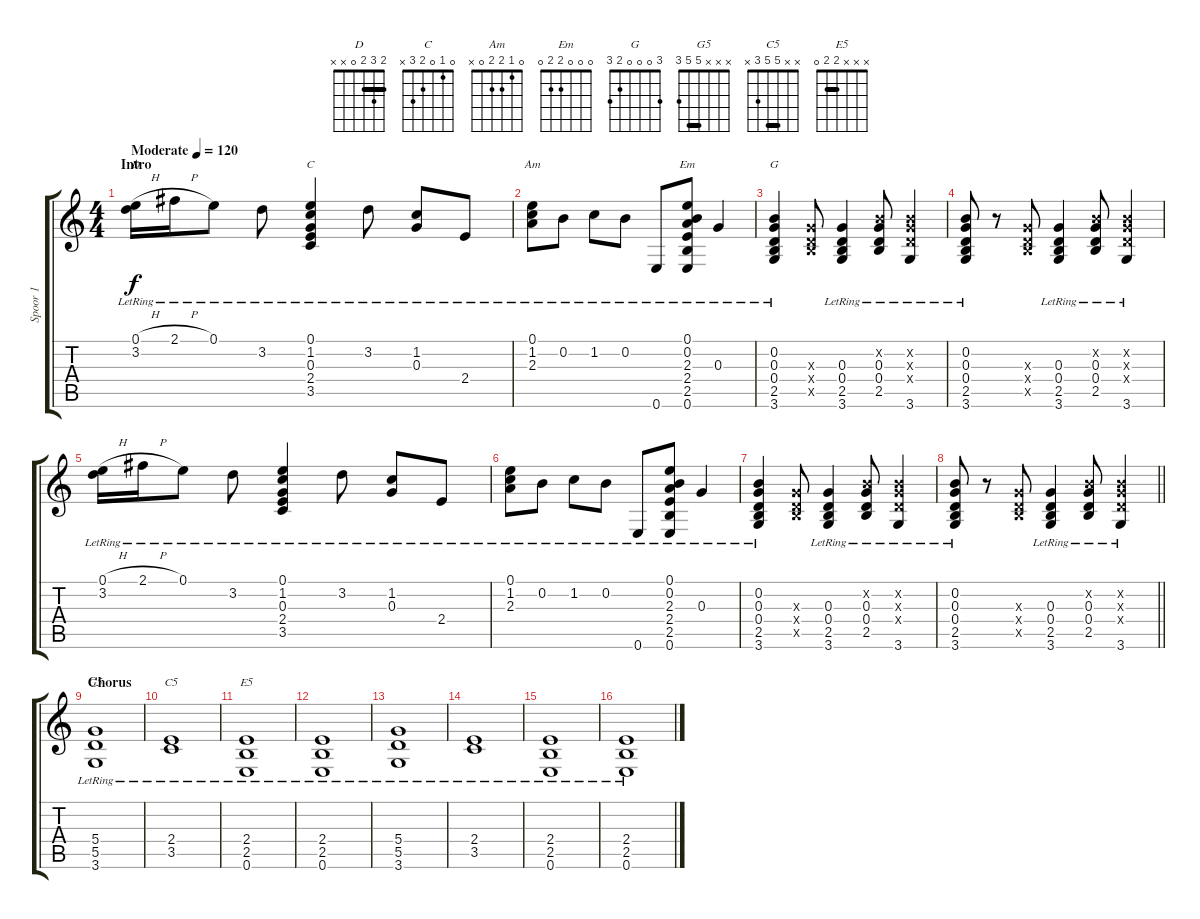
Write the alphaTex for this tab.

\track ("Spoor 1" "Spoor 1") {instrument acousticguitarsteel}
\staff {score tabs}
\tuning (E4 B3 G3 D3 A2 E2) {hide}
\chord ("D" 2 3 2 0 x x) {barre 2}
\chord ("C" 0 1 0 2 3 x)
\chord ("Am" 0 1 2 2 0 x)
\chord ("Em" 0 0 0 2 2 0)
\chord ("G" 3 0 0 0 2 3)
\chord ("G5" x x x 5 5 3) {barre 5}
\chord ("C5" x x 5 5 3 x) {barre 5}
\chord ("E5" x x x 2 2 0) {barre 2}
\ts (4 4)
\section ("" "Intro")
\tempo (120 "Moderate")
\clef g2
\ks c
(0.1{h lr} 3.2{lr}).16{ch "D" dy f instrument acousticguitarsteel} 2.1{h lr}.16 0.1{lr}.8 3.2{lr}.8 (0.1{lr} 1.2{lr} 0.3{lr} 2.4{lr} 3.5{lr}).4{ch "C"} 3.2{lr}.8 (1.2{lr} 0.3{lr}).8 2.4{lr}.8 |
(0.1{lr} 1.2{lr} 2.3{lr}).8{ch "Am"} 0.2{lr}.8 1.2{lr}.8 0.2{lr}.8 0.6{lr}.8 (0.1{lr} 0.2{lr} 2.3{lr} 2.4{lr} 2.5{lr} 0.6{lr}).8{ch "Em"} 0.3{lr}.4 |
(0.2{lr} 0.3{lr} 0.4{lr} 2.5{lr} 3.6{lr}).4{ch "G"} (0.3{x} 0.4{x} 2.5{x}).8 (0.3{lr} 0.4{lr} 2.5{lr} 3.6{lr}).4 (0.2{x} 0.3{lr} 0.4{lr} 2.5{lr}).8 (0.2{x} 0.3{x} 0.4{x} 3.6{lr}).4 |
(0.2{lr} 0.3{lr} 0.4{lr} 2.5{lr} 3.6{lr}).8 r.8 (0.3{x} 0.4{x} 2.5{x}).8 (0.3{lr} 0.4{lr} 2.5{lr} 3.6{lr}).4 (0.2{x} 0.3{lr} 0.4{lr} 2.5{lr}).8 (0.2{x} 0.3{x} 0.4{x} 3.6{lr}).4 |
(0.1{h lr} 3.2{lr}).16 2.1{h lr}.16 0.1{lr}.8 3.2{lr}.8 (0.1{lr} 1.2{lr} 0.3{lr} 2.4{lr} 3.5{lr}).4 3.2{lr}.8 (1.2{lr} 0.3{lr}).8 2.4{lr}.8 |
(0.1{lr} 1.2{lr} 2.3{lr}).8 0.2{lr}.8 1.2{lr}.8 0.2{lr}.8 0.6{lr}.8 (0.1{lr} 0.2{lr} 2.3{lr} 2.4{lr} 2.5{lr} 0.6{lr}).8 0.3{lr}.4 |
(0.2{lr} 0.3{lr} 0.4{lr} 2.5{lr} 3.6{lr}).4 (0.3{x} 0.4{x} 2.5{x}).8 (0.3{lr} 0.4{lr} 2.5{lr} 3.6{lr}).4 (0.2{x} 0.3{lr} 0.4{lr} 2.5{lr}).8 (0.2{x} 0.3{x} 0.4{x} 3.6{lr}).4 |
\barLineRight lightlight
(0.2{lr} 0.3{lr} 0.4{lr} 2.5{lr} 3.6{lr}).8 r.8 (0.3{x} 0.4{x} 2.5{x}).8 (0.3{lr} 0.4{lr} 2.5{lr} 3.6{lr}).4 (0.2{x} 0.3{lr} 0.4{lr} 2.5{lr}).8 (0.2{x} 0.3{x} 0.4{x} 3.6{lr}).4 |
\section ("" "Chorus")
(5.4{lr} 5.5{lr} 3.6{lr}).1{ch "G5"} |
(2.4{lr} 3.5{lr}).1{ch "C5"} |
(2.4{lr} 2.5{lr} 0.6{lr}).1{ch "E5"} |
(2.4{lr} 2.5{lr} 0.6{lr}).1 |
(5.4{lr} 5.5{lr} 3.6{lr}).1 |
(2.4{lr} 3.5{lr}).1 |
(2.4{lr} 2.5{lr} 0.6{lr}).1 |
(2.4{lr} 2.5{lr} 0.6{lr}).1
